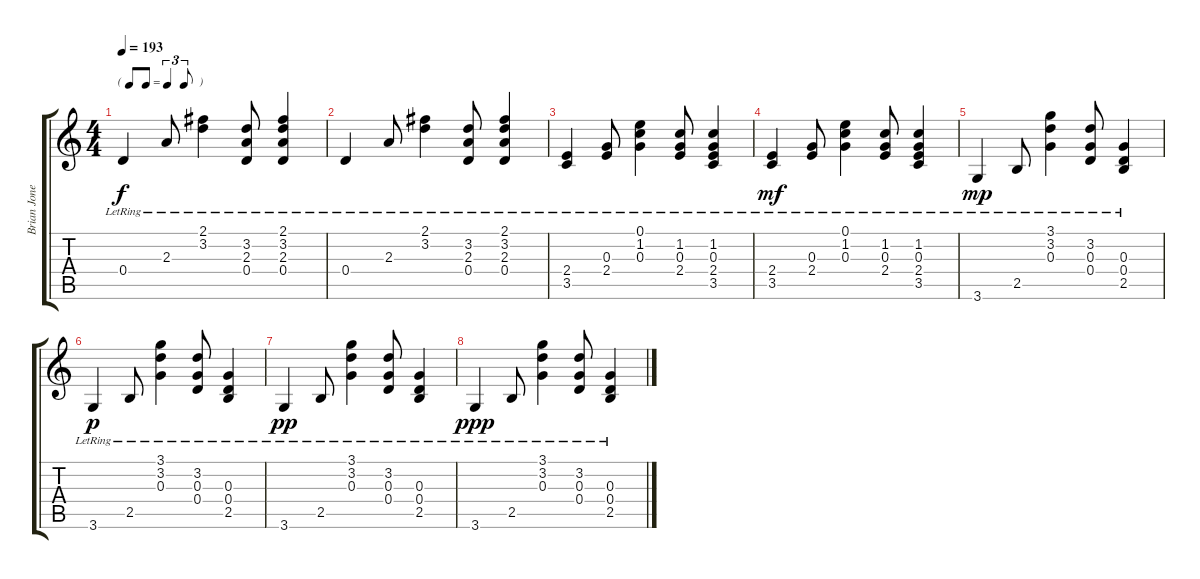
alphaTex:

\track ("Brian Jones" "Brian Jone") {instrument electricguitarclean}
\staff {score tabs}
\tuning (E4 B3 G3 D3 A2 E2) {hide}
\ts (4 4)
\tf triplet8th
\tempo 193
\clef g2
\ks c
0.4{lr}.4{dy f} 2.3{lr}.8 (2.1{lr} 3.2{lr}).4 (3.2{lr} 2.3{lr} 0.4{lr}).8 (2.1{lr} 3.2{lr} 2.3{lr} 0.4{lr}).4 |
0.4{lr}.4 2.3{lr}.8 (2.1{lr} 3.2{lr}).4 (3.2{lr} 2.3{lr} 0.4{lr}).8 (2.1{lr} 3.2{lr} 2.3{lr} 0.4{lr}).4 |
(2.4{lr} 3.5).4 (0.3{lr} 2.4).8 (0.1{lr} 1.2{lr} 0.3).4 (1.2{lr} 0.3{lr} 2.4{lr}).8 (1.2{lr} 0.3{lr} 2.4{lr} 3.5).4 |
(2.4{lr} 3.5).4{dy mf} (0.3{lr} 2.4).8 (0.1{lr} 1.2{lr} 0.3).4 (1.2{lr} 0.3{lr} 2.4{lr}).8 (1.2{lr} 0.3{lr} 2.4{lr} 3.5).4 |
3.6{lr}.4{dy mp} 2.5{lr}.8 (3.1{lr} 3.2{lr} 0.3{lr}).4 (3.2 0.3{lr} 0.4{lr}).8 (0.3{lr} 0.4 2.5).4 |
3.6{lr}.4{dy p} 2.5{lr}.8 (3.1{lr} 3.2{lr} 0.3{lr}).4 (3.2 0.3{lr} 0.4{lr}).8 (0.3{lr} 0.4 2.5).4 |
3.6{lr}.4{dy pp} 2.5{lr}.8 (3.1{lr} 3.2{lr} 0.3{lr}).4 (3.2 0.3{lr} 0.4{lr}).8 (0.3{lr} 0.4 2.5).4 |
3.6{lr}.4{dy ppp} 2.5{lr}.8 (3.1{lr} 3.2{lr} 0.3{lr}).4 (3.2 0.3{lr} 0.4{lr}).8 (0.3{lr} 0.4 2.5).4
